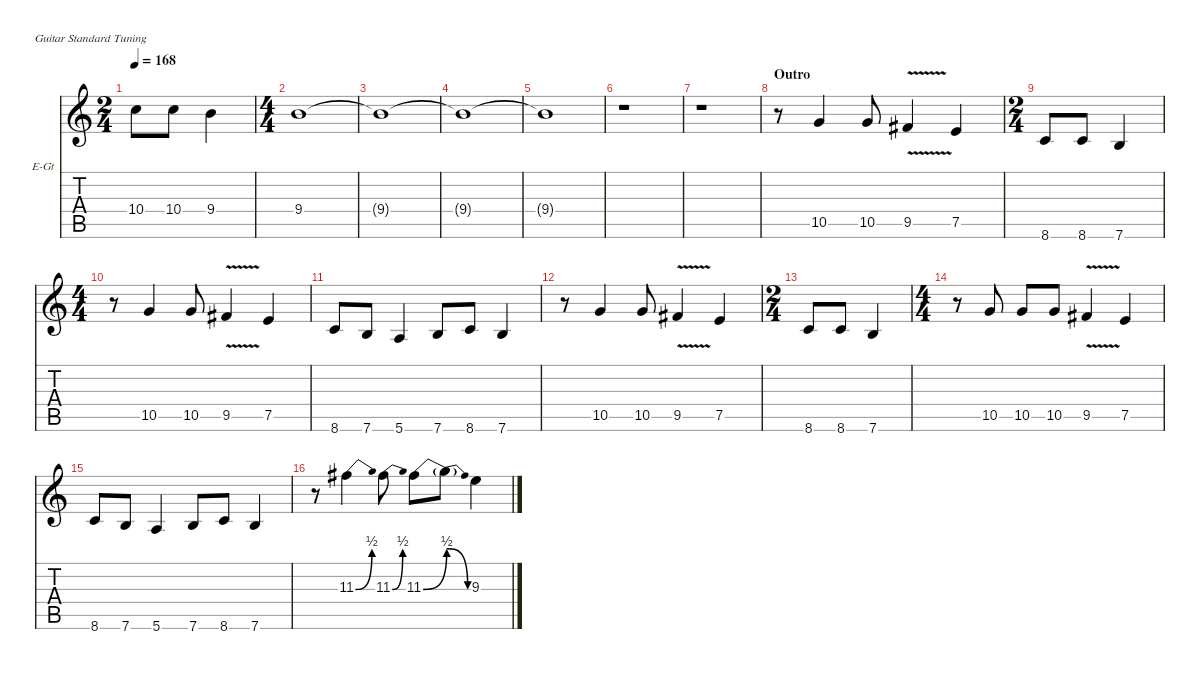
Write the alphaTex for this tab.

\hideDynamics
\bracketExtendMode nobrackets
\firstSystemTrackNameOrientation horizontal
\otherSystemsTrackNameOrientation horizontal
\track ("Guitar I" "E-Gt") {instrument distortionguitar}
\staff {score tabs}
\tuning (E4 B3 G3 D3 A2 E2)
\ts (2 4)
\tempo 168
\clef g2
\ks c
10.4.8{dy f} 10.4.8 9.4.4 |
\ts (4 4)
9.4.1 |
9.4{t}.1 |
9.4{t}.1 |
9.4{t}.1 |
r.1 |
r.1 |
\section ("" "Outro")
r.8 10.5.4 10.5.8 9.5{v acc #}.4 7.5.4 |
\ts (2 4)
8.6.8 8.6.8 7.6.4 |
\ts (4 4)
r.8 10.5.4 10.5.8 9.5{v acc #}.4 7.5.4 |
8.6.8 7.6.8 5.6.4 7.6.8 8.6.8 7.6.4 |
r.8 10.5.4 10.5.8 9.5{v acc #}.4 7.5.4 |
\ts (2 4)
8.6.8 8.6.8 7.6.4 |
\ts (4 4)
r.8 10.5.8 10.5.8 10.5.8 9.5{v acc #}.4 7.5.4 |
8.6.8 7.6.8 5.6.4 7.6.8 8.6.8 7.6.4 |
r.8 11.3{be (bend 0 0 60 2) acc #}.4 11.3{be (bend 0 0 60 2) acc #}.8 11.3{be (bend 0 0 60 2) acc #}.8 11.3{be (release 0 2 60 0) t}.8 9.3.4
